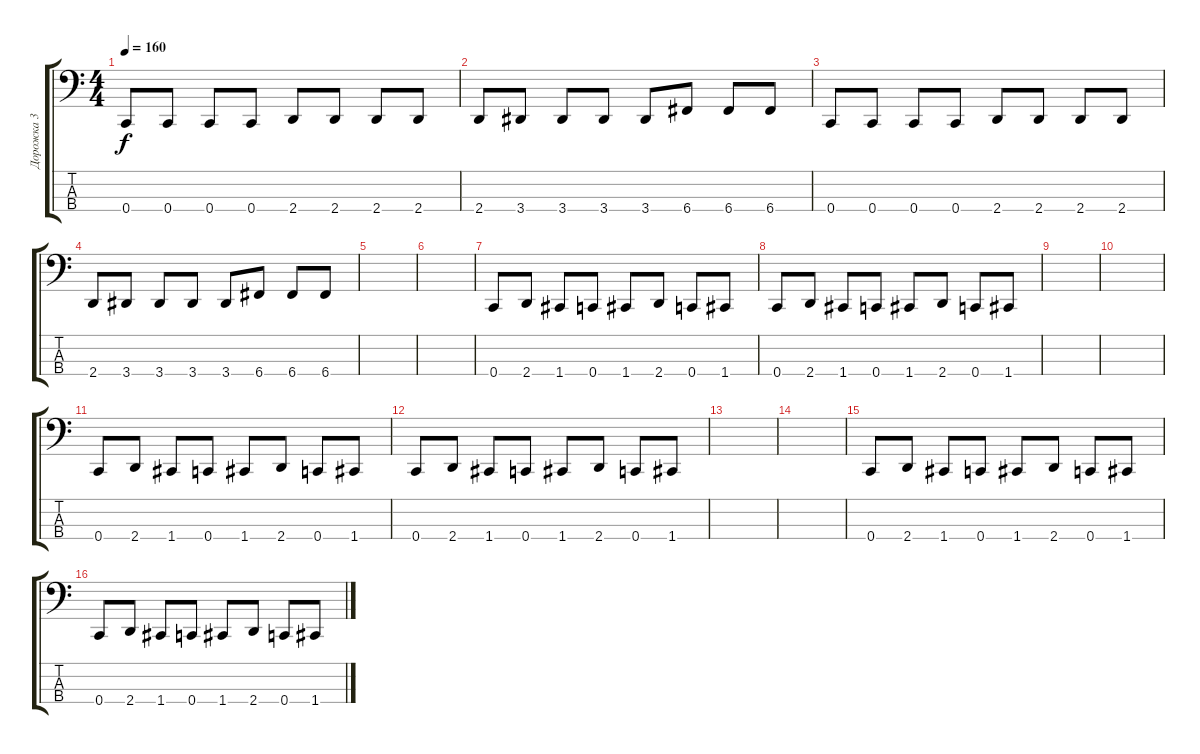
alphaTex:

\track ("Дорожка 3" "Дорожка 3") {instrument electricbasspick}
\staff {score tabs}
\tuning (F2 C2 G1 C1) {hide}
\ts (4 4)
\tempo 160
\clef f4
\ks c
0.4.8{dy f} 0.4.8 0.4.8 0.4.8 2.4.8 2.4.8 2.4.8 2.4.8 |
2.4.8 3.4.8 3.4.8 3.4.8 3.4.8 6.4.8 6.4.8 6.4.8 |
0.4.8 0.4.8 0.4.8 0.4.8 2.4.8 2.4.8 2.4.8 2.4.8 |
2.4.8 3.4.8 3.4.8 3.4.8 3.4.8 6.4.8 6.4.8 6.4.8 |
|
|
0.4.8 2.4.8 1.4.8 0.4.8 1.4.8 2.4.8 0.4.8 1.4.8 |
0.4.8 2.4.8 1.4.8 0.4.8 1.4.8 2.4.8 0.4.8 1.4.8 |
|
|
0.4.8 2.4.8 1.4.8 0.4.8 1.4.8 2.4.8 0.4.8 1.4.8 |
0.4.8 2.4.8 1.4.8 0.4.8 1.4.8 2.4.8 0.4.8 1.4.8 |
|
|
0.4.8 2.4.8 1.4.8 0.4.8 1.4.8 2.4.8 0.4.8 1.4.8 |
0.4.8 2.4.8 1.4.8 0.4.8 1.4.8 2.4.8 0.4.8 1.4.8
